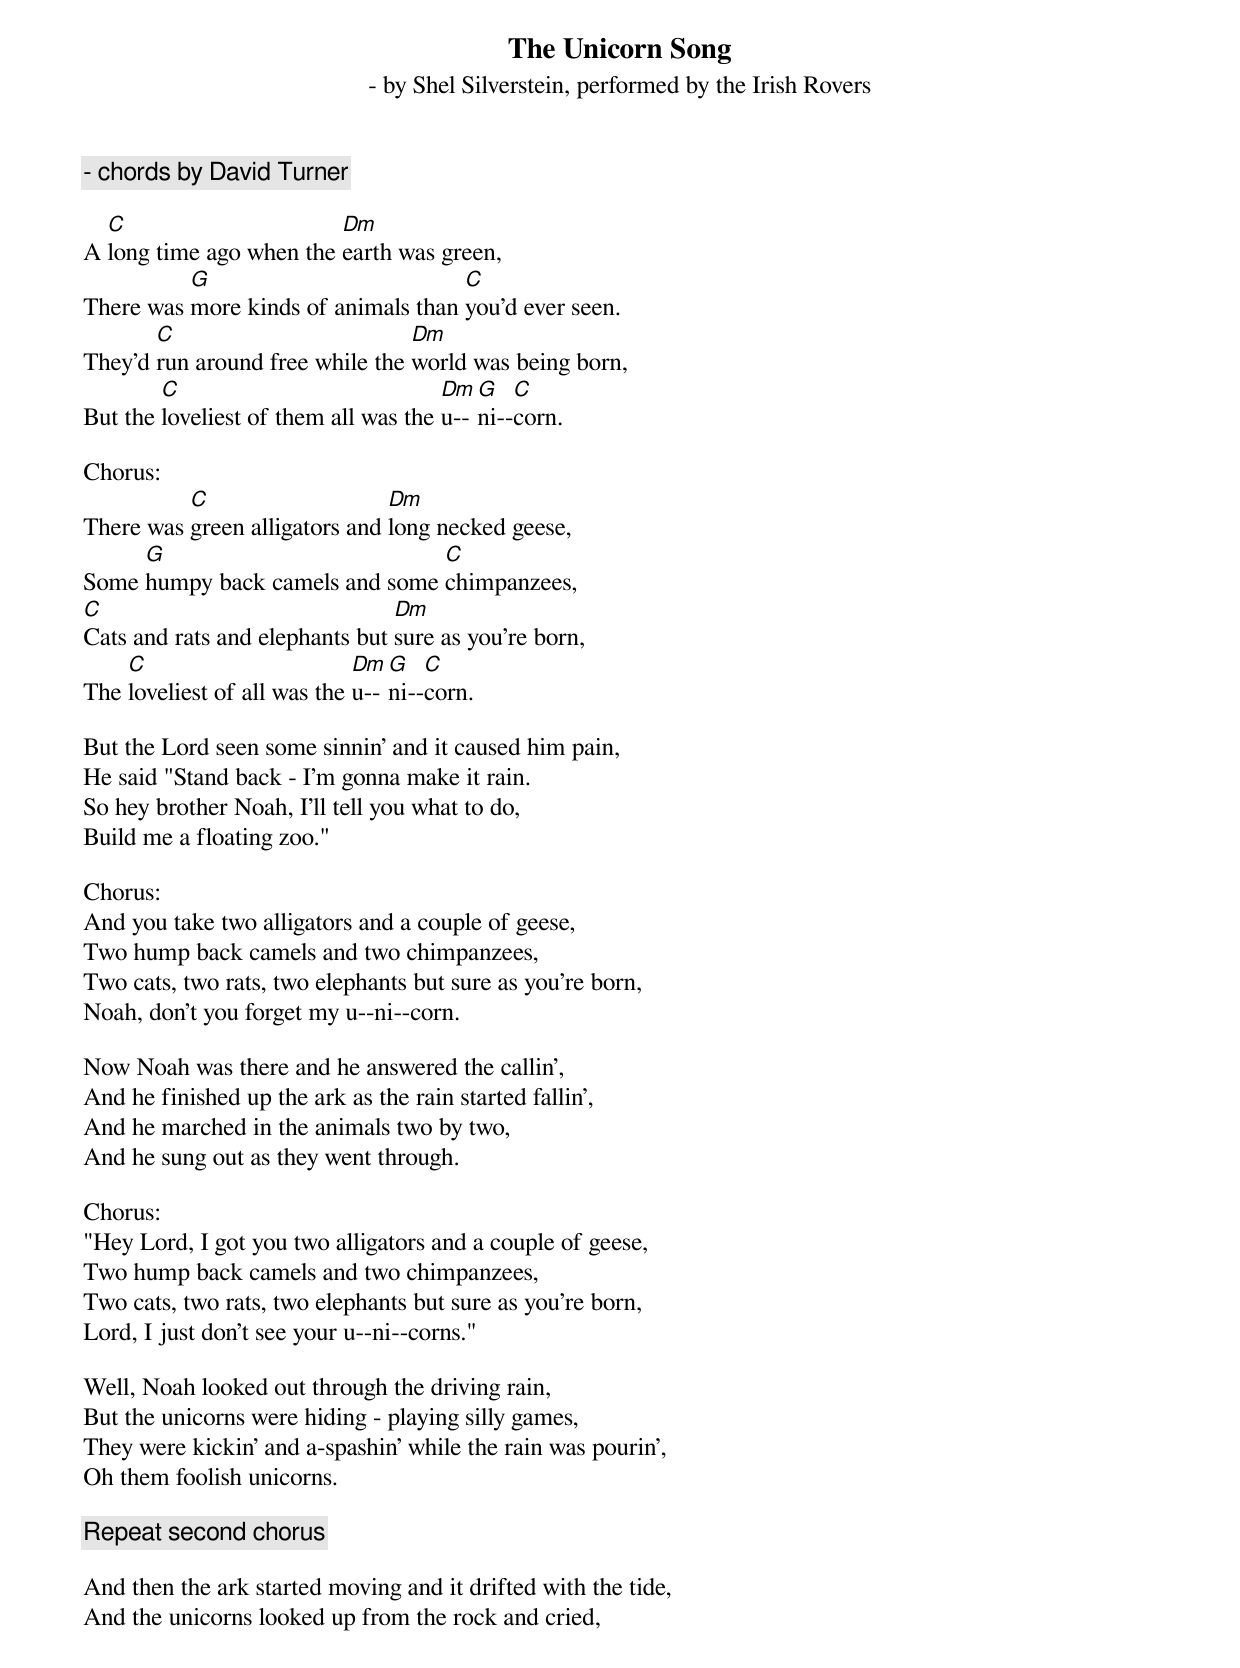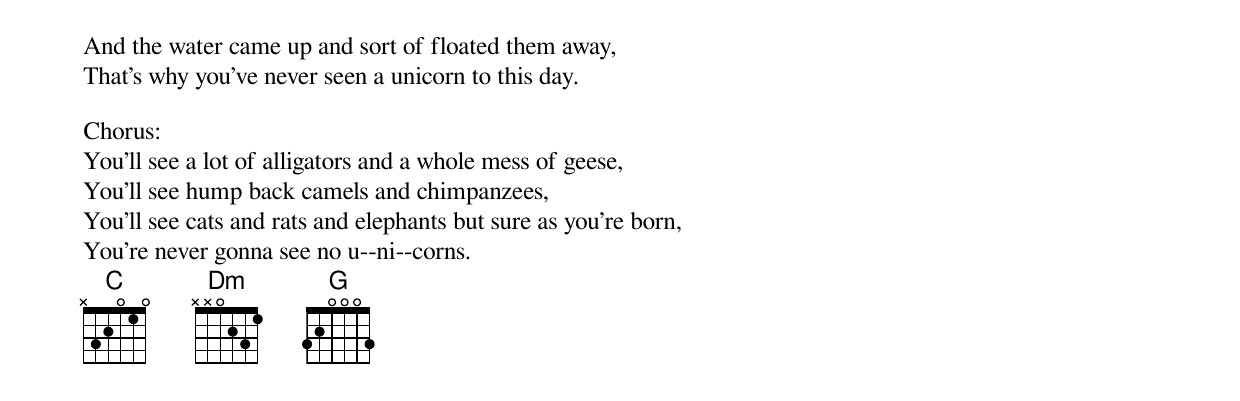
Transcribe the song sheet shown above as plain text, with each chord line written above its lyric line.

The Unicorn Song
 - by Shel Silverstein, performed by the Irish Rovers
 - chords by David Turner

  C                      Dm
A long time ago when the earth was green,
          G                          C
There was more kinds of animals than you'd ever seen.
       C                         Dm
They'd run around free while the world was being born,
        C                             Dm G   C
But the loveliest of them all was the u--ni--corn.

Chorus:
          C                    Dm
There was green alligators and long necked geese,
     G                          C
Some humpy back camels and some chimpanzees,
C                               Dm
Cats and rats and elephants but sure as you're born,
    C                        Dm G   C
The loveliest of all was the u--ni--corn.

But the Lord seen some sinnin' and it caused him pain,
He said "Stand back - I'm gonna make it rain.
So hey brother Noah, I'll tell you what to do,
Build me a floating zoo."

Chorus:
And you take two alligators and a couple of geese,
Two hump back camels and two chimpanzees,
Two cats, two rats, two elephants but sure as you're born,
Noah, don't you forget my u--ni--corn.

Now Noah was there and he answered the callin',
And he finished up the ark as the rain started fallin',
And he marched in the animals two by two,
And he sung out as they went through.

Chorus:
"Hey Lord, I got you two alligators and a couple of geese,
Two hump back camels and two chimpanzees,
Two cats, two rats, two elephants but sure as you're born,
Lord, I just don't see your u--ni--corns."

Well, Noah looked out through the driving rain,
But the unicorns were hiding - playing silly games,
They were kickin' and a-spashin' while the rain was pourin',
Oh them foolish unicorns.

[Repeat second chorus]

And then the ark started moving and it drifted with the tide,
And the unicorns looked up from the rock and cried,
And the water came up and sort of floated them away,
That's why you've never seen a unicorn to this day.

Chorus:
You'll see a lot of alligators and a whole mess of geese,
You'll see hump back camels and chimpanzees,
You'll see cats and rats and elephants but sure as you're born,
You're never gonna see no u--ni--corns.
